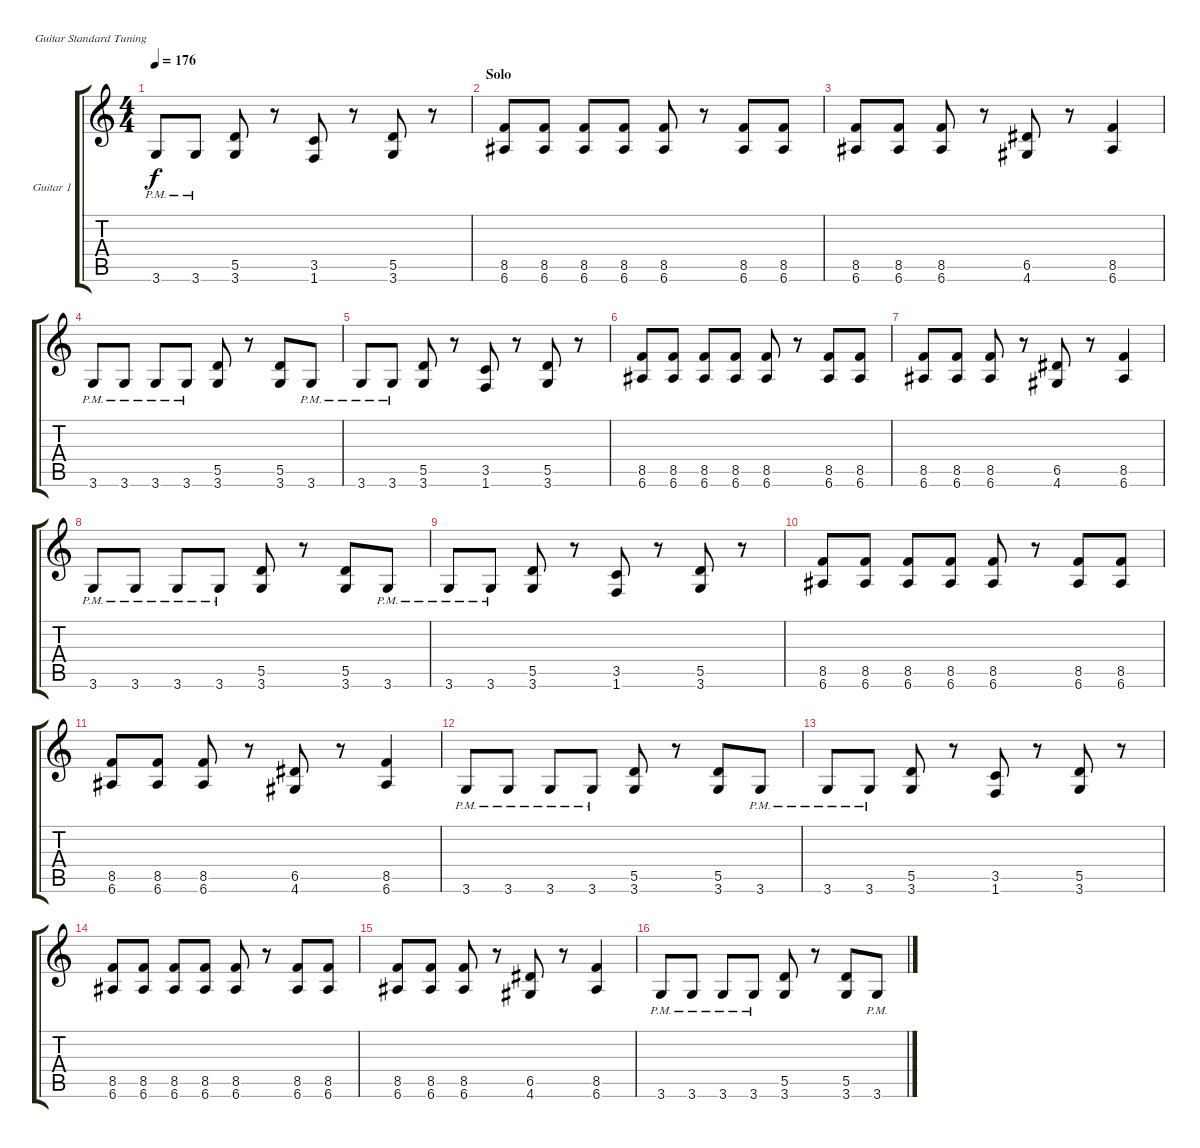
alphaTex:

\bracketExtendMode groupsimilarinstruments
\firstSystemTrackNameOrientation horizontal
\otherSystemsTrackNameOrientation horizontal
\track ("Guitar 1" "Guitar 1") {instrument distortionguitar}
\staff {score tabs}
\tuning (E4 B3 G3 D3 A2 E2)
\ts (4 4)
\tempo 176
\clef g2
\ks c
3.6{pm}.8{dy f} 3.6{pm}.8 (5.5 3.6).8 r.8 (3.5 1.6).8 r.8 (5.5 3.6).8 r.8 |
\section ("" "Solo")
(8.5 6.6).8 (8.5 6.6).8 (8.5 6.6).8 (8.5 6.6).8 (8.5 6.6).8 r.8 (8.5 6.6).8 (8.5 6.6).8 |
(8.5 6.6).8 (8.5 6.6).8 (8.5 6.6).8 r.8 (6.5 4.6).8 r.8 (8.5 6.6).4 |
3.6{pm}.8 3.6{pm}.8 3.6{pm}.8 3.6{pm}.8 (5.5 3.6).8 r.8 (5.5 3.6).8 3.6{pm}.8 |
3.6{pm}.8 3.6{pm}.8 (5.5 3.6).8 r.8 (3.5 1.6).8 r.8 (5.5 3.6).8 r.8 |
(8.5 6.6).8 (8.5 6.6).8 (8.5 6.6).8 (8.5 6.6).8 (8.5 6.6).8 r.8 (8.5 6.6).8 (8.5 6.6).8 |
(8.5 6.6).8 (8.5 6.6).8 (8.5 6.6).8 r.8 (6.5 4.6).8 r.8 (8.5 6.6).4 |
3.6{pm}.8 3.6{pm}.8 3.6{pm}.8 3.6{pm}.8 (5.5 3.6).8 r.8 (5.5 3.6).8 3.6{pm}.8 |
3.6{pm}.8 3.6{pm}.8 (5.5 3.6).8 r.8 (3.5 1.6).8 r.8 (5.5 3.6).8 r.8 |
(8.5 6.6).8 (8.5 6.6).8 (8.5 6.6).8 (8.5 6.6).8 (8.5 6.6).8 r.8 (8.5 6.6).8 (8.5 6.6).8 |
(8.5 6.6).8 (8.5 6.6).8 (8.5 6.6).8 r.8 (6.5 4.6).8 r.8 (8.5 6.6).4 |
3.6{pm}.8 3.6{pm}.8 3.6{pm}.8 3.6{pm}.8 (5.5 3.6).8 r.8 (5.5 3.6).8 3.6{pm}.8 |
3.6{pm}.8 3.6{pm}.8 (5.5 3.6).8 r.8 (3.5 1.6).8 r.8 (5.5 3.6).8 r.8 |
(8.5 6.6).8 (8.5 6.6).8 (8.5 6.6).8 (8.5 6.6).8 (8.5 6.6).8 r.8 (8.5 6.6).8 (8.5 6.6).8 |
(8.5 6.6).8 (8.5 6.6).8 (8.5 6.6).8 r.8 (6.5 4.6).8 r.8 (8.5 6.6).4 |
3.6{pm}.8 3.6{pm}.8 3.6{pm}.8 3.6{pm}.8 (5.5 3.6).8 r.8 (5.5 3.6).8 3.6{pm}.8
